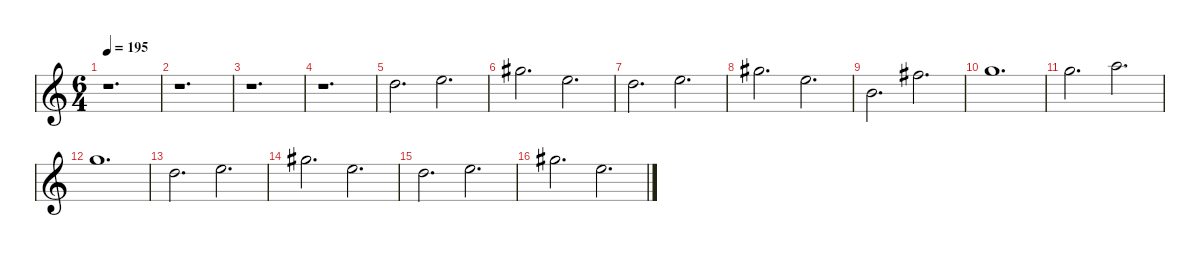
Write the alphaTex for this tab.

\defaultSystemsLayout 4
\hideDynamics
\bracketExtendMode nobrackets
\singleTrackTrackNamePolicy hidden
\multiTrackTrackNamePolicy hidden
\firstSystemTrackNameMode fullname
\firstSystemTrackNameOrientation horizontal
\otherSystemsTrackNameOrientation horizontal
\track ("Keyboards" "vln.") {defaultSystemsLayout 16 instrument stringensemble1}
\staff {score}
\tuning (D4 A3 F3 D3 A2 D2)
\ts (6 4)
\tempo 195
\clef g2
\ks c
r.1{d dy f beam Down} |
r.1{d beam Down} |
r.1{d beam Down} |
r.1{d beam Down} |
17.2.2{d instrument stringensemble1 beam Down} 19.2.2{d beam Down} |
18.1{acc #}.2{d beam Down} 19.2.2{d beam Down} |
17.2.2{d beam Down} 19.2.2{d beam Down} |
18.1{acc #}.2{d beam Down} 19.2.2{d beam Down} |
14.2.2{d beam Down} 16.1{acc #}.2{d beam Down} |
17.1.1{d beam Down} |
17.1.2{d beam Down} 19.1.2{d beam Down} |
17.1.1{d beam Down} |
17.2.2{d beam Down} 19.2.2{d beam Down} |
18.1{acc #}.2{d beam Down} 19.2.2{d beam Down} |
17.2.2{d beam Down} 19.2.2{d beam Down} |
18.1{acc #}.2{d beam Down} 19.2.2{d beam Down}
